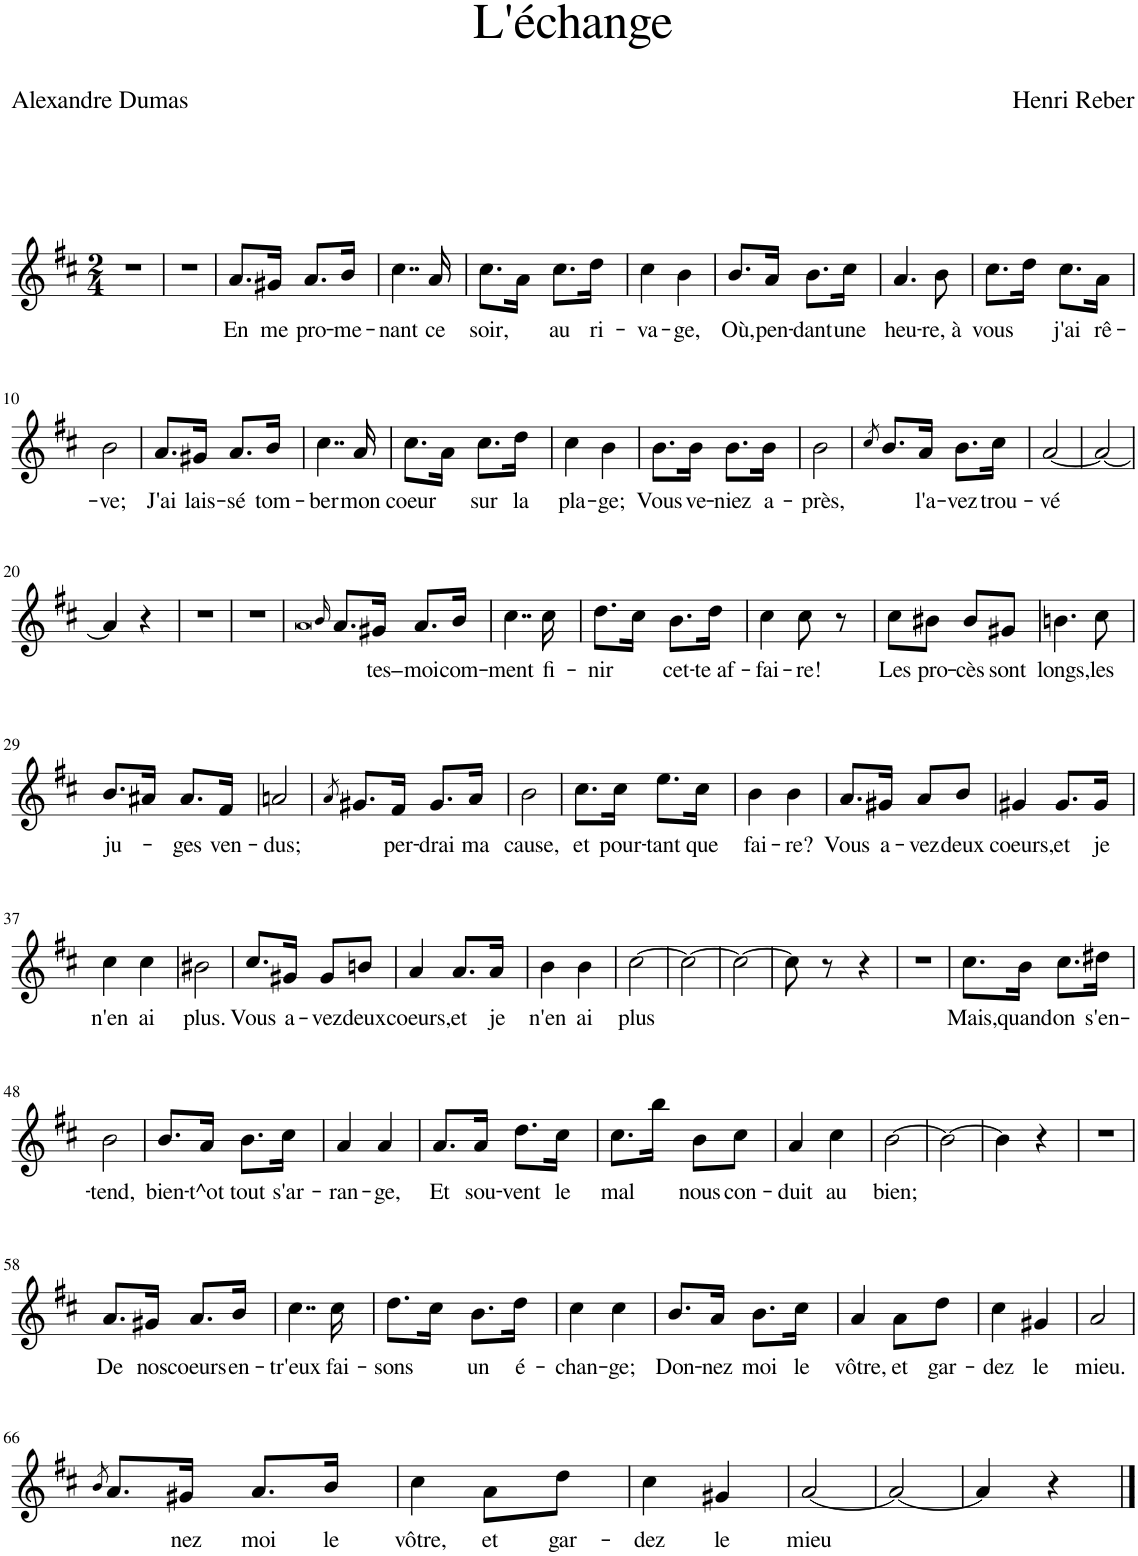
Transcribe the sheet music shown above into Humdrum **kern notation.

**kern	**text
*part1	*part1
*staff1	*staff1
*I"Piano	*
*I'Pno	*
*clefG2	*
*k[f#c#]	*
*M2/4	*
=1	=1
2r	.
=2	=2
2r	.
=3	=3
!	!LO:LY:b
8.a/L	En
!	!LO:LY:b
16g#X/Jk	me
!	!LO:LY:b
8.a/L	pro-
!	!LO:LY:b
16b/Jk	-me-
=4	=4
!	!LO:LY:b
4..cc#\	-nant
!	!LO:LY:b
16a/	ce
=5	=5
!	!LO:LY:b
8.cc#\L	soir,
16a\Jk	.
!	!LO:LY:b
8.cc#\L	au
!	!LO:LY:b
16dd\Jk	ri-
=6	=6
!	!LO:LY:b
4cc#\	-va-
!	!LO:LY:b
4b\	-ge,
=7	=7
!	!LO:LY:b
8.b/L	Où,
!	!LO:LY:b
16a/Jk	pen-
!	!LO:LY:b
8.b\L	-dant
!	!LO:LY:b
16cc#\Jk	une
=8	=8
!	!LO:LY:b
4.a/	heu-
!	!LO:LY:b
8b\	-re, à
=9	=9
!	!LO:LY:b
8.cc#\L	vous
16dd\Jk	.
!	!LO:LY:b
8.cc#\L	j'ai
!	!LO:LY:b
16a\Jk	rê-
!!LO:LB:g=z
=10	=10
!	!LO:LY:b
2b\	-ve;
=11	=11
!	!LO:LY:b
8.a/L	J'ai
!	!LO:LY:b
16g#X/Jk	lais-
!	!LO:LY:b
8.a/L	-sé
!	!LO:LY:b
16b/Jk	tom-
=12	=12
!	!LO:LY:b
4..cc#\	-ber
!	!LO:LY:b
16a/	mon
=13	=13
!	!LO:LY:b
8.cc#\L	coeur
16a\Jk	.
!	!LO:LY:b
8.cc#\L	sur
!	!LO:LY:b
16dd\Jk	la
=14	=14
!	!LO:LY:b
4cc#\	pla-
!	!LO:LY:b
4b\	-ge;
=15	=15
!	!LO:LY:b
8.b\L	Vous
!	!LO:LY:b
16b\Jk	ve-
!	!LO:LY:b
8.b\L	-niez
!	!LO:LY:b
16b\Jk	a-
=16	=16
!	!LO:LY:b
2b\	-près,
=17	=17
8qcc#/	.
8.b/L	.
!	!LO:LY:b
16a/Jk	l'a-
!	!LO:LY:b
8.b\L	-vez
!	!LO:LY:b
16cc#\Jk	trou-
=18	=18
!	!LO:LY:b
[2a/	-vé
=19	=19
2a/_	.
!!LO:LB:g=z
=20	=20
4a/]	.
4r	.
=21	=21
2r	.
=22	=22
2r	.
=23	=23
0qa	.
16qb/	.
8.a/L	.
!	!LO:LY:b
16g#X/Jk	-tes–
!	!LO:LY:b
8.a/L	moi
!	!LO:LY:b
16b/Jk	com-
=24	=24
!	!LO:LY:b
4..cc#\	-ment
!	!LO:LY:b
16cc#\	fi-
=25	=25
!	!LO:LY:b
8.dd\L	-nir
16cc#\Jk	.
!	!LO:LY:b
8.b\L	cet-
!	!LO:LY:b
16dd\Jk	-te af-
=26	=26
!	!LO:LY:b
4cc#\	-fai-
!	!LO:LY:b
8cc#\	-re!
8r	.
=27	=27
!	!LO:LY:b
8cc#\L	Les
!	!LO:LY:b
8b#X\J	pro-
!	!LO:LY:b
8b#/L	-cès
!	!LO:LY:b
8g#X/J	sont
=28	=28
!	!LO:LY:b
4.bn\	longs,
!	!LO:LY:b
8cc#\	les
!!LO:LB:g=z
=29	=29
!	!LO:LY:b
8.b/L	ju-
16a#X/Jk	.
!	!LO:LY:b
8.a#/L	-ges
!	!LO:LY:b
16f#/Jk	ven-
=30	=30
!	!LO:LY:b
2an/	-dus;
=31	=31
8qa/	.
8.g#X/L	.
!	!LO:LY:b
16f#/Jk	per-
!	!LO:LY:b
8.g#/L	-drai
!	!LO:LY:b
16a/Jk	ma
=32	=32
!	!LO:LY:b
2b\	cause,
=33	=33
!	!LO:LY:b
8.cc#\L	et
!	!LO:LY:b
16cc#\Jk	pour-
!	!LO:LY:b
8.ee\L	-tant
!	!LO:LY:b
16cc#\Jk	que
=34	=34
!	!LO:LY:b
4b\	fai-
!	!LO:LY:b
4b\	-re?
=35	=35
!	!LO:LY:b
8.a/L	Vous
!	!LO:LY:b
16g#X/Jk	a-
!	!LO:LY:b
8a/L	-vez
!	!LO:LY:b
8b/J	deux
=36	=36
!	!LO:LY:b
4g#X/	coeurs,
!	!LO:LY:b
8.g#/L	et
!	!LO:LY:b
16g#/Jk	je
!!LO:LB:g=z
=37	=37
!	!LO:LY:b
4cc#\	n'en
!	!LO:LY:b
4cc#\	ai
=38	=38
!	!LO:LY:b
2b#X\	plus.
=39	=39
!	!LO:LY:b
8.cc#/L	Vous
!	!LO:LY:b
16g#X/Jk	a-
!	!LO:LY:b
8g#/L	-vez
!	!LO:LY:b
8bn/J	deux
=40	=40
!	!LO:LY:b
4a/	coeurs,
!	!LO:LY:b
8.a/L	et
!	!LO:LY:b
16a/Jk	je
=41	=41
!	!LO:LY:b
4b\	n'en
!	!LO:LY:b
4b\	ai
=42	=42
!	!LO:LY:b
[2cc#\	plus
=43	=43
2cc#\_	.
=44	=44
2cc#\_	.
=45	=45
8cc#\]	.
8r	.
4r	.
=46	=46
2r	.
=47	=47
!	!LO:LY:b
8.cc#\L	Mais,
!	!LO:LY:b
16b\Jk	quand
!	!LO:LY:b
8.cc#\L	on
!	!LO:LY:b
16dd#X\Jk	s'en-
!!LO:LB:g=z
=48	=48
!	!LO:LY:b
2b\	-tend,
=49	=49
!	!LO:LY:b
8.b/L	bien-
!	!LO:LY:b
16a/Jk	-t^ot
!	!LO:LY:b
8.b\L	tout
!	!LO:LY:b
16cc#\Jk	s'ar-
=50	=50
!	!LO:LY:b
4a/	-ran-
!	!LO:LY:b
4a/	-ge,
=51	=51
!	!LO:LY:b
8.a/L	Et
!	!LO:LY:b
16a/Jk	sou-
!	!LO:LY:b
8.dd\L	-vent
!	!LO:LY:b
16cc#\Jk	le
=52	=52
!	!LO:LY:b
8.cc#\L	mal
16bb\Jk	.
!	!LO:LY:b
8b\L	nous
!	!LO:LY:b
8cc#\J	con-
=53	=53
!	!LO:LY:b
4a/	-duit
!	!LO:LY:b
4cc#\	au
=54	=54
!	!LO:LY:b
[2b\	bien;
=55	=55
2b\_	.
=56	=56
4b\]	.
4r	.
=57	=57
2r	.
!!LO:LB:g=z
=58	=58
!	!LO:LY:b
8.a/L	De
!	!LO:LY:b
16g#X/Jk	nos
!	!LO:LY:b
8.a/L	coeurs
!	!LO:LY:b
16b/Jk	en-
=59	=59
!	!LO:LY:b
4..cc#\	-tr'eux
!	!LO:LY:b
16cc#\	fai-
=60	=60
!	!LO:LY:b
8.dd\L	-sons
16cc#\Jk	.
!	!LO:LY:b
8.b\L	un
!	!LO:LY:b
16dd\Jk	é-
=61	=61
!	!LO:LY:b
4cc#\	-chan-
!	!LO:LY:b
4cc#\	-ge;
=62	=62
!	!LO:LY:b
8.b/L	Don-
!	!LO:LY:b
16a/Jk	-nez
!	!LO:LY:b
8.b\L	moi
!	!LO:LY:b
16cc#\Jk	le
=63	=63
!	!LO:LY:b
4a/	vôtre,
!	!LO:LY:b
8a\L	et
!	!LO:LY:b
8dd\J	gar-
=64	=64
!	!LO:LY:b
4cc#\	-dez
!	!LO:LY:b
4g#X/	le
=65	=65
!	!LO:LY:b
2a/	mieu.
!!LO:LB:g=z
=66	=66
8qb/	.
8.a/L	.
!	!LO:LY:b
16g#X/Jk	-nez
!	!LO:LY:b
8.a/L	moi
!	!LO:LY:b
16b/Jk	le
=67	=67
!	!LO:LY:b
4cc#\	vôtre,
!	!LO:LY:b
8a\L	et
!	!LO:LY:b
8dd\J	gar-
=68	=68
!	!LO:LY:b
4cc#\	-dez
!	!LO:LY:b
4g#X/	le
=69	=69
!	!LO:LY:b
[2a/	mieu
=70	=70
2a/_	.
=71	=71
4a/]	.
4r	.
==	==
*-	*-
